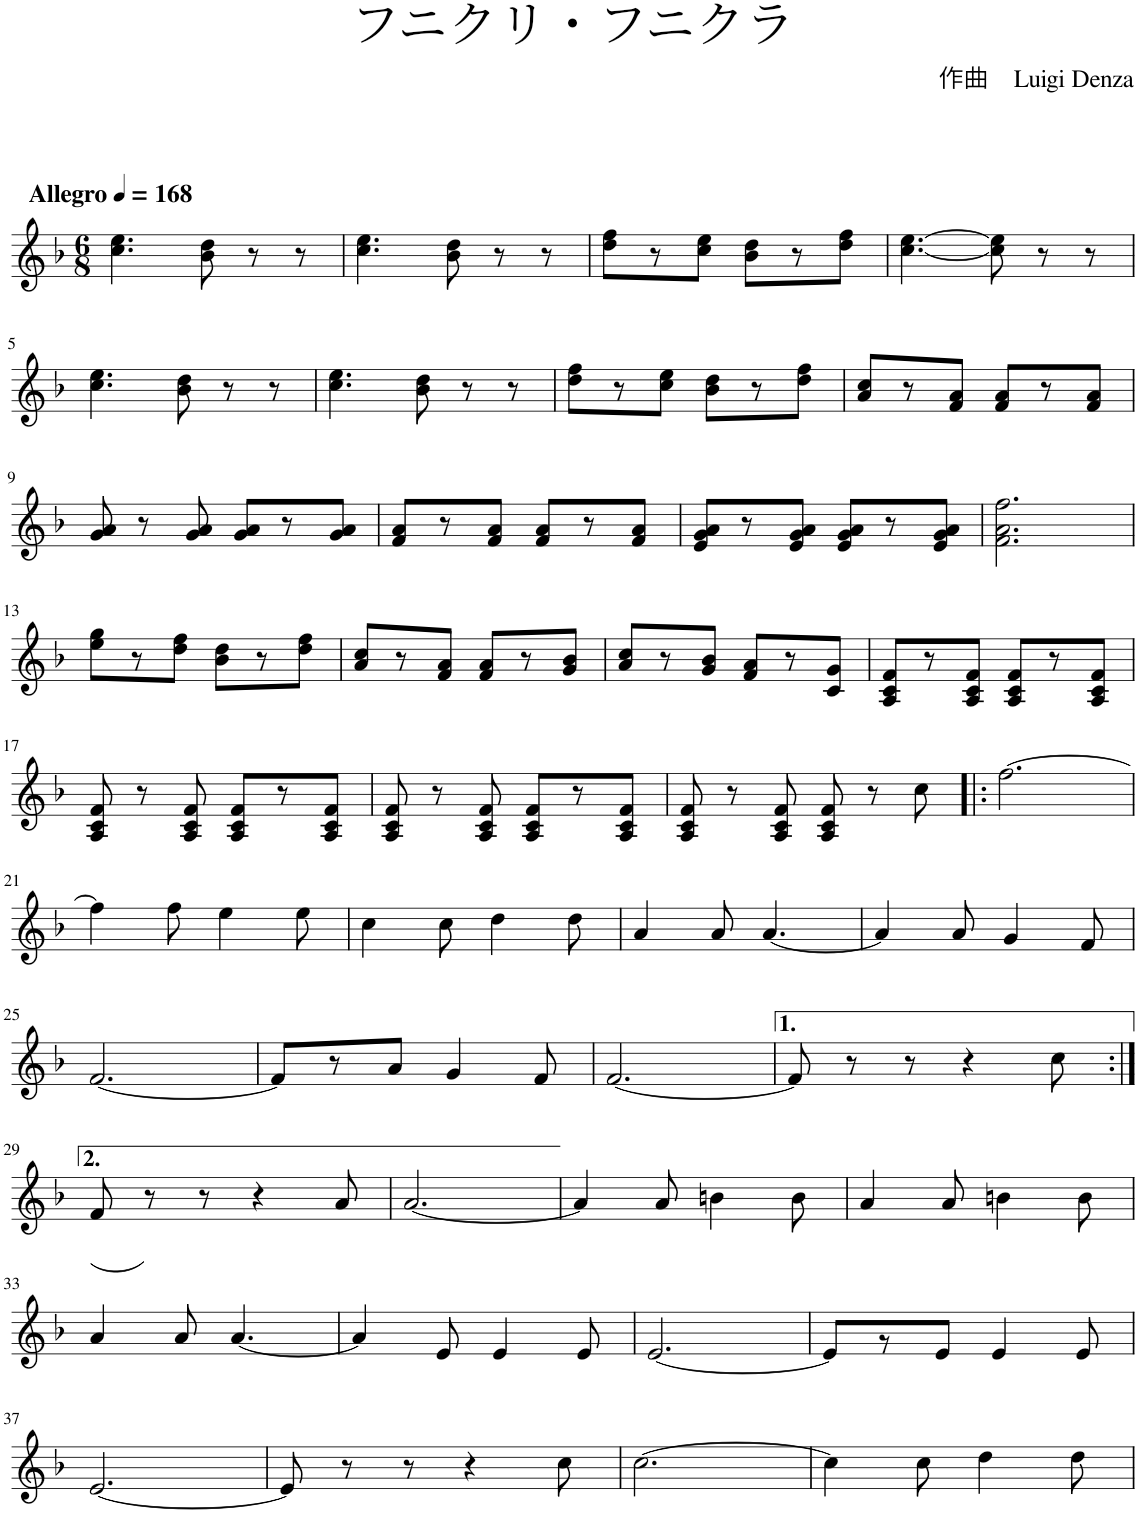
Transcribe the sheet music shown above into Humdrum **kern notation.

**kern
*part1
*staff1
*I"ピアノ
*clefG2
*k[b-]
*M6/8
*MM168
=1
!LO:TX:a:B:t=Allegro
4.cc\ 4.ee\
8b-\ 8dd\
8r
8r
=2
4.cc\ 4.ee\
8b-\ 8dd\
8r
8r
=3
8dd\ 8ff\L
8r
8cc\ 8ee\J
8b-\ 8dd\L
8r
8dd\ 8ff\J
=4
[4.cc\ [4.ee\
8cc\] 8ee\]
8r
8r
!!LO:LB:g=z
=5
4.cc\ 4.ee\
8b-\ 8dd\
8r
8r
=6
4.cc\ 4.ee\
8b-\ 8dd\
8r
8r
=7
8dd\ 8ff\L
8r
8cc\ 8ee\J
8b-\ 8dd\L
8r
8dd\ 8ff\J
=8
8a/ 8cc/L
8r
8f/ 8a/J
8f/ 8a/L
8r
8f/ 8a/J
!!LO:LB:g=z
=9
8g/ 8a/
8r
8g/ 8a/
8g/ 8a/L
8r
8g/ 8a/J
=10
8f/ 8a/L
8r
8f/ 8a/J
8f/ 8a/L
8r
8f/ 8a/J
=11
8e/ 8g/ 8a/L
8r
8e/ 8g/ 8a/J
8e/ 8g/ 8a/L
8r
8e/ 8g/ 8a/J
=12
2.f\ 2.a\ 2.ff\
!!LO:LB:g=z
=13
8ee\ 8gg\L
8r
8dd\ 8ff\J
8b-\ 8dd\L
8r
8dd\ 8ff\J
=14
8a/ 8cc/L
8r
8f/ 8a/J
8f/ 8a/L
8r
8g/ 8b-/J
=15
8a/ 8cc/L
8r
8g/ 8b-/J
8f/ 8a/L
8r
8c/ 8g/J
=16
8A/ 8c/ 8f/L
8r
8A/ 8c/ 8f/J
8A/ 8c/ 8f/L
8r
8A/ 8c/ 8f/J
!!LO:LB:g=z
=17
8A/ 8c/ 8f/
8r
8A/ 8c/ 8f/
8A/ 8c/ 8f/L
8r
8A/ 8c/ 8f/J
=18
8A/ 8c/ 8f/
8r
8A/ 8c/ 8f/
8A/ 8c/ 8f/L
8r
8A/ 8c/ 8f/J
=19
8A/ 8c/ 8f/
8r
8A/ 8c/ 8f/
8A/ 8c/ 8f/
8r
8cc\
=20!|:
[2.ff\
!!LO:LB:g=z
=21
4ff\]
8ff\
4ee\
8ee\
=22
4cc\
8cc\
4dd\
8dd\
=23
4a/
8a/
[4.a/
=24
4a/]
8a/
4g/
8f/
!!LO:LB:g=z
=25
[2.f/
=26
8f/L]
8r
8a/J
4g/
8f/
=27
[2.f/
=28
8f/]
8r
8r
4r
8cc\
!!LO:LB:g=z
=29:|!
(8f/
8r)
8r
4r
8a/
=30
[2.a/
=31
4a/]
8a/
4bn\
8b\
=32
4a/
8a/
4bn\
8b\
!!LO:LB:g=z
=33
4a/
8a/
[4.a/
=34
4a/]
8e/
4e/
8e/
=35
[2.e/
=36
8e/L]
8r
8e/J
4e/
8e/
!!LO:LB:g=z
=37
[2.e/
=38
8e/]
8r
8r
4r
8cc\
=39
[2.cc\
=40
4cc\]
8cc\
4dd\
8dd\
=
*-
